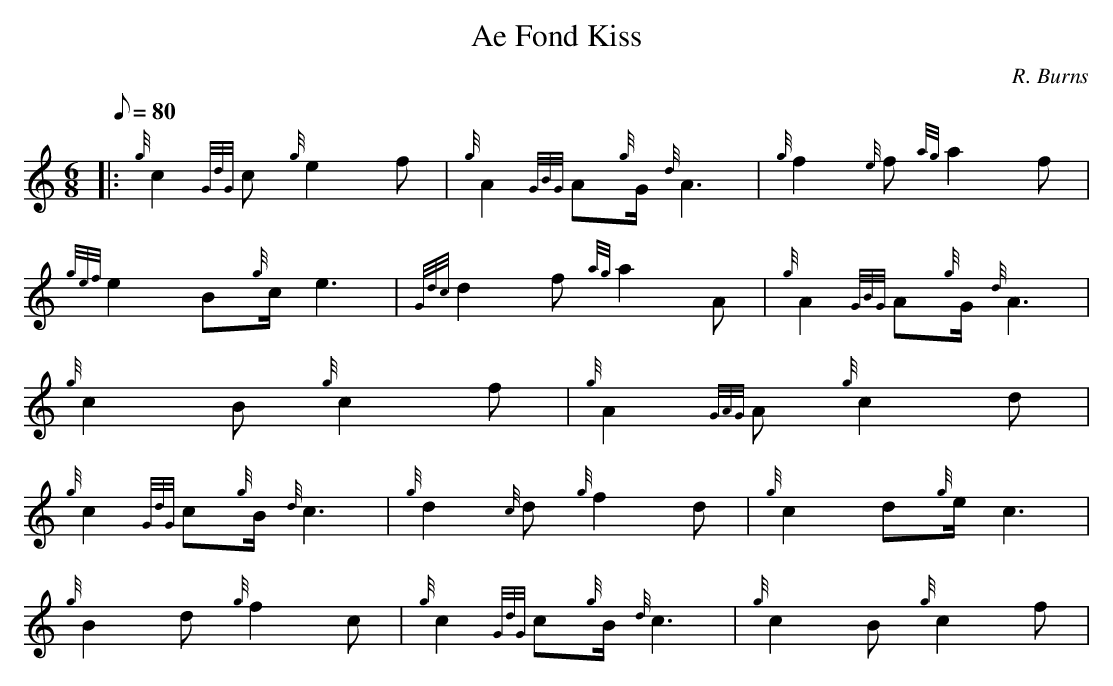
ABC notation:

X:1
T:Ae Fond Kiss
M:6/8
L:1/8
Q:80
C:R. Burns
K:HP
|: {g}c2{GdG}c{g}e2f | \
{g}A2{GBG}A{g}G/2{d}A3 | \
{g}f2{e}f{ag}a2f |
{gef}e2B{g}c/2e3 | \
{Gdc}d2f{ag}a2A | \
{g}A2{GBG}A{g}G/2{d}A3 |
{g}c2B{g}c2f | \
M:12/8 {gef}e3-e2c{g}B{d}c2-c3:| [ | \
{g}A2{GAG}A{g}c2d |
{g}c2{GdG}c{g}B/2{d}c3 | \
{g}d2{c}d{g}f2d | \
{g}c2d{g}e/2c3 |
{g}B2d{g}f2c | \
{g}c2{GdG}c{g}B/2{d}c3 | \
{g}c2B{g}c2f |
M:12/8 {gef}e3-e2c{g}B{d}c2-c3 :|
